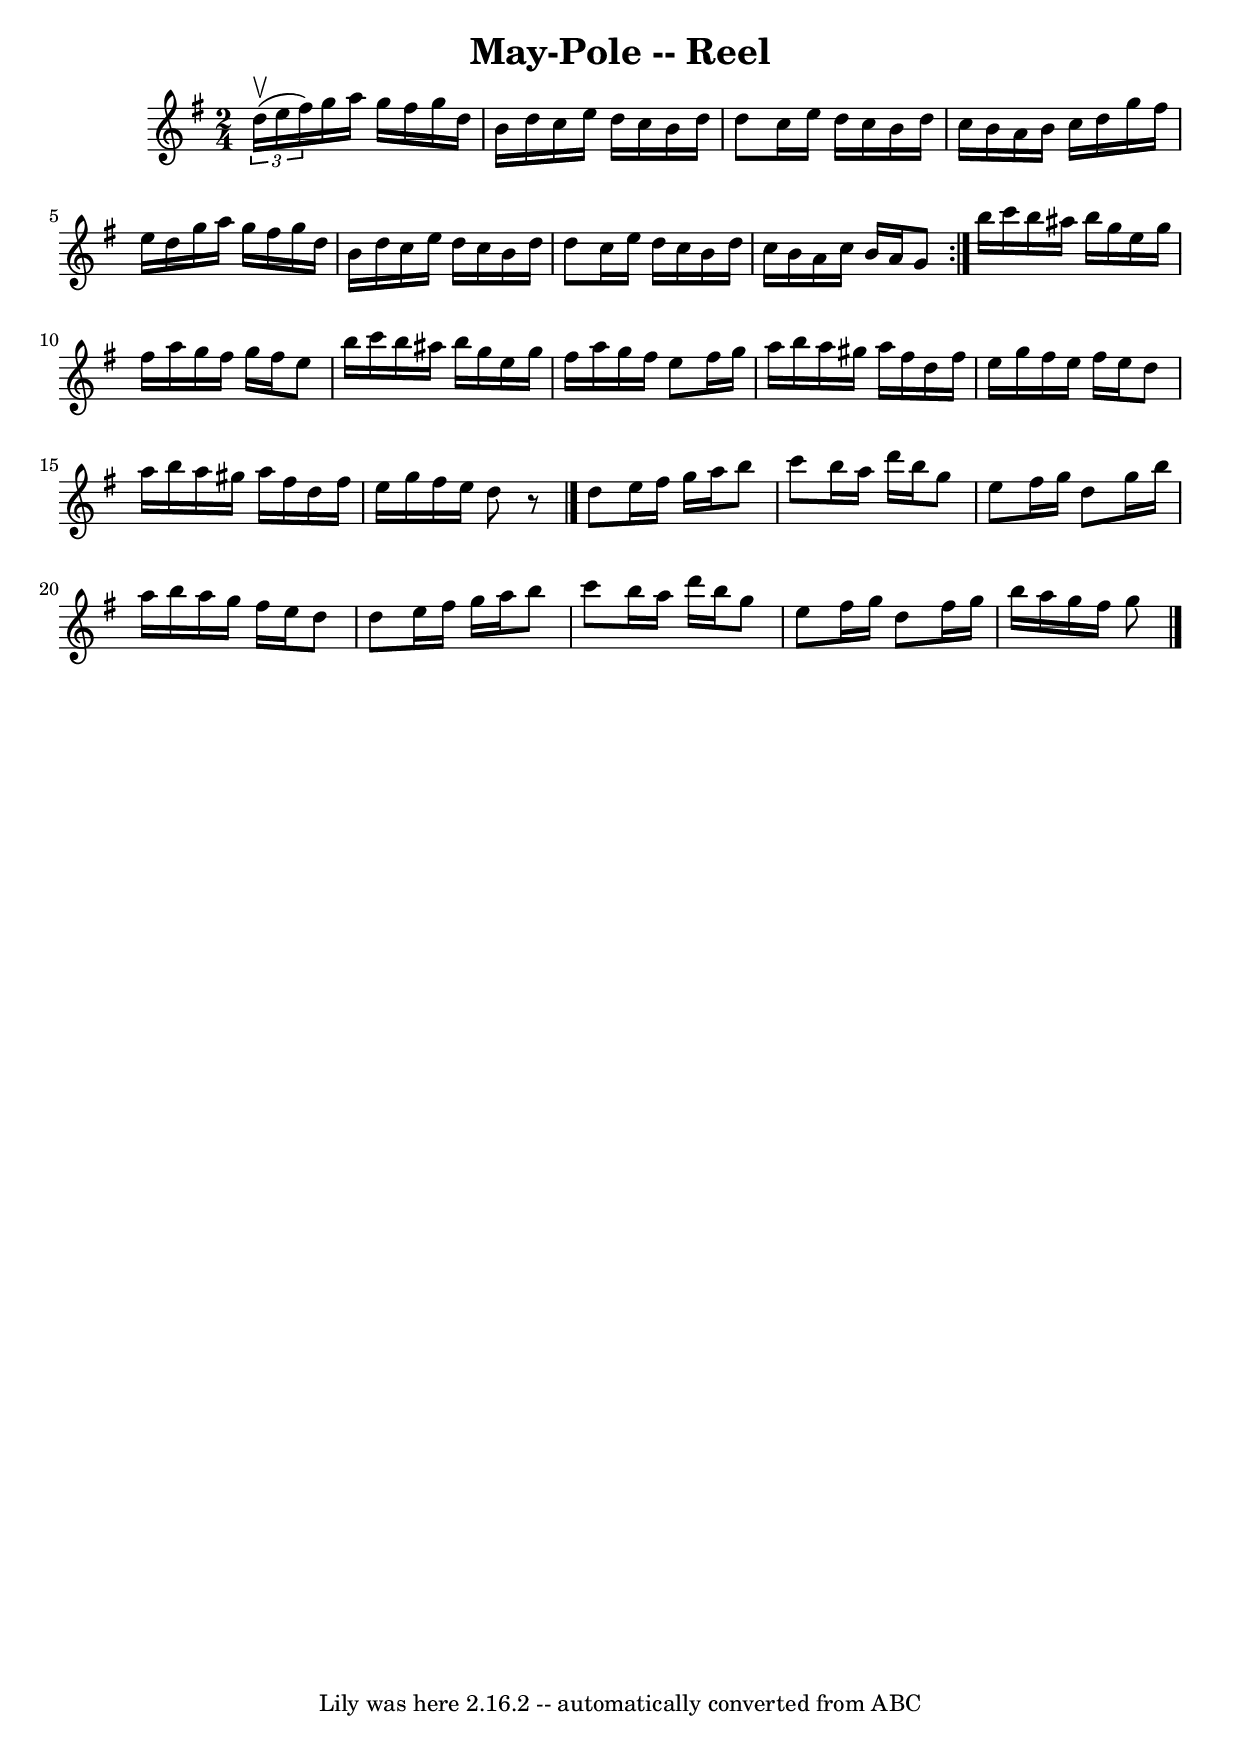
\version "2.16.2"
\include "Mammoth.ily"
\header {
  %% book = "Ryan's Mammoth Collection"
  crossRefNumber = "1"
  footnotes = ""
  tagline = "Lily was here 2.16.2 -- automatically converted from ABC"
  title = "May-Pole -- Reel"

}
voicedefault =  {



  \repeat volta 2 {

    \time 2/4 
    \key g \major
   \times 2/3 { d''16^\upbow(e''16 fis''16) 

			       } |
    g''16 a''16 g''16 fis''16 g''16 d''16 b'16    
    d''16  |
    c''16 e''16 d''16 c''16 b'16 d''16 d''8  
    |
    c''16 e''16 d''16 c''16 b'16 d''16 c''16 b'16  
    |
    a'16 b'16 c''16 d''16 g''16 fis''16 e''16 d''16 
    |
    g''16 a''16 g''16 fis''16 g''16 d''16 b'16    
    d''16  |
    c''16 e''16 d''16 c''16 b'16 d''16 d''8  
    |
    c''16 e''16 d''16 c''16 b'16 d''16 c''16 b'16  
    |
    a'16 c''16 b'16 a'16 g'8  
  } b''16 c'''16 b''16 
  ais''16 b''16 g''16 e''16 g''16  |
  fis''16 a''16    
  g''16 fis''16 g''16 fis''16 e''8  |
  b''16 c'''16    
  b''16 ais''16 b''16 g''16 e''16 g''16  |
  fis''16    
  a''16 g''16 fis''16 e''8 fis''16 g''16  |
  a''16    
  b''16 a''16 gis''16 a''16 fis''16 d''16 fis''16  |
  
  e''16 g''16 fis''16 e''16 fis''16 e''16 d''8  |
  
  a''16 b''16 a''16 gis''16 a''16 fis''16 d''16 fis''16  
  |
  e''16 g''16 fis''16 e''16 d''8    r8 \bar "|." d''8  
  e''16 fis''16 g''16 a''16 b''8  |
  c'''8 b''16    
  a''16 d'''16 b''16 g''8  |
  e''8 fis''16 g''16 d''8   
  g''16 b''16  |
  a''16 b''16 a''16 g''16 fis''16    
  e''16 d''8  |
  d''8 e''16 fis''16 g''16 a''16 b''8  
  |
  c'''8 b''16 a''16 d'''16 b''16 g''8  |
  e''8  
  fis''16 g''16 d''8 fis''16 g''16  |
  b''16 a''16    
  g''16 fis''16 g''8  \bar "|."   

}

\score{
  <<

    \context Staff="default"
    {
      \voicedefault 
      
    }

  >>
  \layout {
    
  }
  \midi {
  }

}
